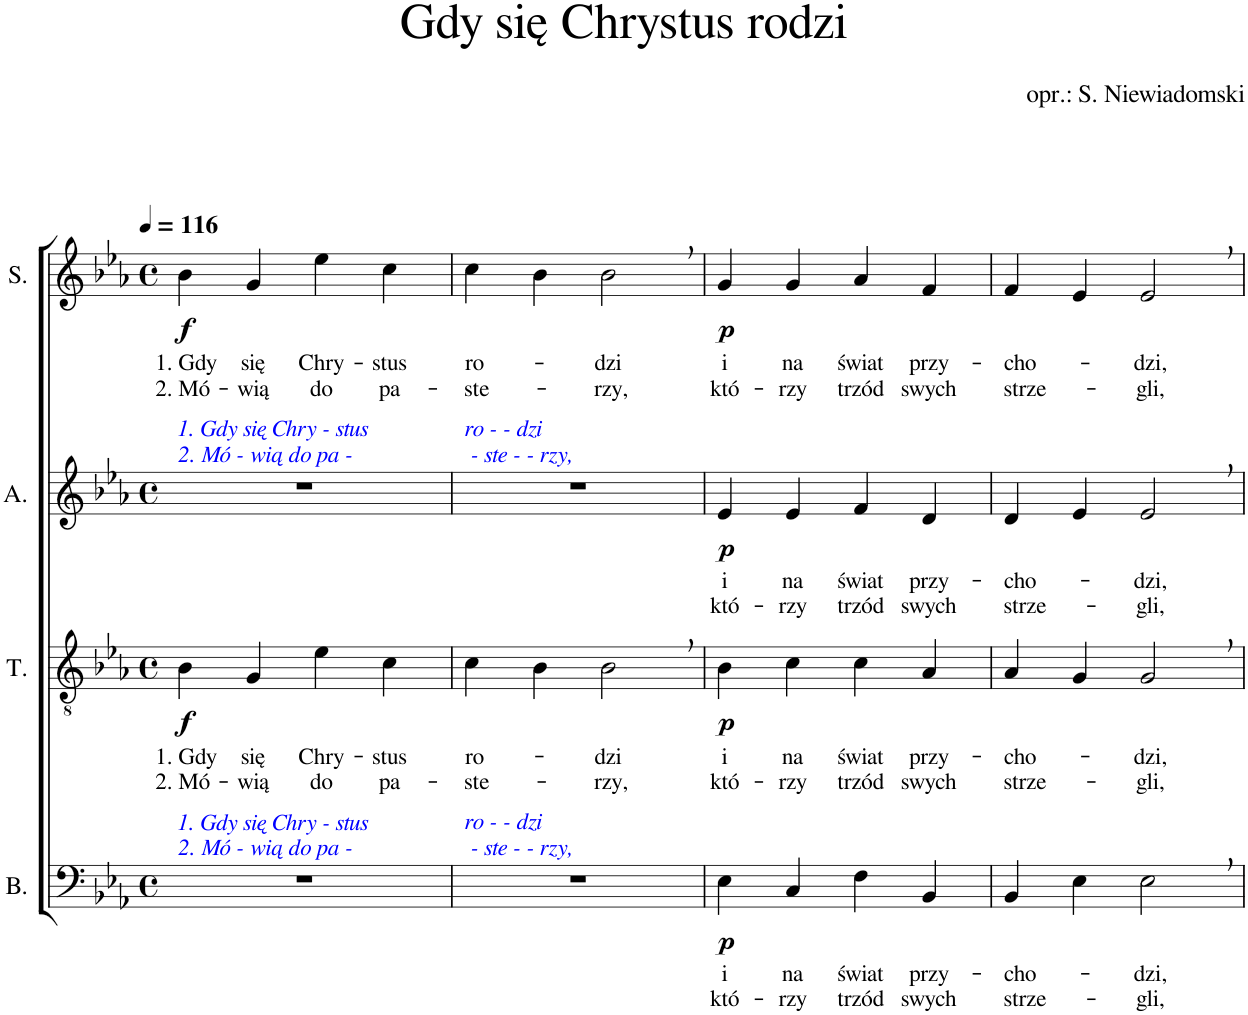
**kern	**text	**text	**dynam	**kern	**text	**text	**dynam	**kern	**text	**text	**dynam	**kern	**text	**text	**dynam
*part4	*part4	*part4	*part4	*part3	*part3	*part3	*part3	*part2	*part2	*part2	*part2	*part1	*part1	*part1	*part1
*staff4	*staff4	*staff4	*staff4	*staff3	*staff3	*staff3	*staff3	*staff2	*staff2	*staff2	*staff2	*staff1	*staff1	*staff1	*staff1
*I"B.	*	*	*	*I"T.	*	*	*	*I"A.	*	*	*	*I"S.	*	*	*
*I'B.	*	*	*	*I'T.	*	*	*	*I'A.	*	*	*	*I'S.	*	*	*
*clefF4	*	*	*	*clefGv2	*	*	*	*clefG2	*	*	*	*clefG2	*	*	*
*k[b-e-a-]	*	*	*	*k[b-e-a-]	*	*	*	*k[b-e-a-]	*	*	*	*k[b-e-a-]	*	*	*
*M4/4	*	*	*	*M4/4	*	*	*	*M4/4	*	*	*	*M4/4	*	*	*
*met(c)	*	*	*	*met(c)	*	*	*	*met(c)	*	*	*	*met(c)	*	*	*
*MM116	*	*	*	*MM116	*	*	*	*MM116	*	*	*	*MM116	*	*	*
=1	=1	=1	=1	=1	=1	=1	=1	=1	=1	=1	=1	=1	=1	=1	=1
!	!	!	!	!	!	!	!	!LO:TX:a:i:color=#0000FF:t=1. Gdy się Chry - stus	!	!	!	!	!	!	!
!	!	!	!	!	!	!	!	!LO:TX:a:t=2. Mó - wią do pa -	!	!	!	!	!	!	!
!LO:TX:a:i:color=#0000FF:t=1. Gdy się Chry - stus	!	!	!	!	!	!	!	!	!	!	!	!	!	!	!
!LO:TX:a:t=2. Mó - wią do pa -	!	!	!	!	!	!	!	!	!	!	!	!	!	!	!
!	!	!	!	!	!LO:LY:b	!LO:LY:b	!LO:DY:b	!	!	!	!	!	!LO:LY:b	!LO:LY:b	!LO:DY:b
1r	.	.	.	4B-\	1. Gdy	2. Mó-	f	1r	.	.	.	4b-\	1. Gdy	2. Mó-	f
!	!	!	!	!	!LO:LY:b	!LO:LY:b	!	!	!	!	!	!	!LO:LY:b	!LO:LY:b	!
.	.	.	.	4G/	się	-wią	.	.	.	.	.	4g/	się	-wią	.
!	!	!	!	!	!LO:LY:b	!LO:LY:b	!	!	!	!	!	!	!LO:LY:b	!LO:LY:b	!
.	.	.	.	4e-\	Chry-	do	.	.	.	.	.	4ee-\	Chry-	do	.
!	!	!	!	!	!LO:LY:b	!LO:LY:b	!	!	!	!	!	!	!LO:LY:b	!LO:LY:b	!
.	.	.	.	4c\	-stus	pa-	.	.	.	.	.	4cc\	-stus	pa-	.
=2	=2	=2	=2	=2	=2	=2	=2	=2	=2	=2	=2	=2	=2	=2	=2
!	!	!	!	!	!	!	!	!LO:TX:a:i:color=#0000FF:t=ro - - dzi	!	!	!	!	!	!	!
!	!	!	!	!	!	!	!	!LO:TX:a:t=- ste - - rzy,	!	!	!	!	!	!	!
!LO:TX:a:i:color=#0000FF:t=ro - - dzi	!	!	!	!	!	!	!	!	!	!	!	!	!	!	!
!LO:TX:a:t=- ste - - rzy,	!	!	!	!	!	!	!	!	!	!	!	!	!	!	!
!	!	!	!	!	!LO:LY:b	!LO:LY:b	!	!	!	!	!	!	!LO:LY:b	!LO:LY:b	!
1r	.	.	.	4c\	ro-	-ste-	.	1r	.	.	.	4cc\	ro-	-ste-	.
.	.	.	.	4B-\	.	.	.	.	.	.	.	4b-\	.	.	.
!	!	!	!	!	!LO:LY:b	!LO:LY:b	!	!	!	!	!	!	!LO:LY:b	!LO:LY:b	!
.	.	.	.	2B-,\	-dzi	-rzy,	.	.	.	.	.	2b-,\	-dzi	-rzy,	.
=3	=3	=3	=3	=3	=3	=3	=3	=3	=3	=3	=3	=3	=3	=3	=3
!	!LO:LY:b	!LO:LY:b	!LO:DY:b	!	!LO:LY:b	!LO:LY:b	!LO:DY:b	!	!LO:LY:b	!LO:LY:b	!LO:DY:b	!	!LO:LY:b	!LO:LY:b	!LO:DY:b
4E-\	i	któ-	p	4B-\	i	któ-	p	4e-/	i	któ-	p	4g/	i	któ-	p
!	!LO:LY:b	!LO:LY:b	!	!	!LO:LY:b	!LO:LY:b	!	!	!LO:LY:b	!LO:LY:b	!	!	!LO:LY:b	!LO:LY:b	!
4C/	na	-rzy	.	4c\	na	-rzy	.	4e-/	na	-rzy	.	4g/	na	-rzy	.
!	!LO:LY:b	!LO:LY:b	!	!	!LO:LY:b	!LO:LY:b	!	!	!LO:LY:b	!LO:LY:b	!	!	!LO:LY:b	!LO:LY:b	!
4F\	świat	trzód	.	4c\	świat	trzód	.	4f/	świat	trzód	.	4a-/	świat	trzód	.
!	!LO:LY:b	!LO:LY:b	!	!	!LO:LY:b	!LO:LY:b	!	!	!LO:LY:b	!LO:LY:b	!	!	!LO:LY:b	!LO:LY:b	!
4BB-/	przy-	swych	.	4A-/	przy-	swych	.	4d/	przy-	swych	.	4f/	przy-	swych	.
=4	=4	=4	=4	=4	=4	=4	=4	=4	=4	=4	=4	=4	=4	=4	=4
!	!LO:LY:b	!LO:LY:b	!	!	!LO:LY:b	!LO:LY:b	!	!	!LO:LY:b	!LO:LY:b	!	!	!LO:LY:b	!LO:LY:b	!
4BB-/	-cho-	strze-	.	4A-/	-cho-	strze-	.	4d/	-cho-	strze-	.	4f/	-cho-	strze-	.
4E-\	.	.	.	4G/	.	.	.	4e-/	.	.	.	4e-/	.	.	.
!	!LO:LY:b	!LO:LY:b	!	!	!LO:LY:b	!LO:LY:b	!	!	!LO:LY:b	!LO:LY:b	!	!	!LO:LY:b	!LO:LY:b	!
2E-,\	-dzi,	-gli,	.	2G,/	-dzi,	-gli,	.	2e-,/	-dzi,	-gli,	.	2e-,/	-dzi,	-gli,	.
=	=	=	=	=	=	=	=	=	=	=	=	=	=	=	=
*-	*-	*-	*-	*-	*-	*-	*-	*-	*-	*-	*-	*-	*-	*-	*-
